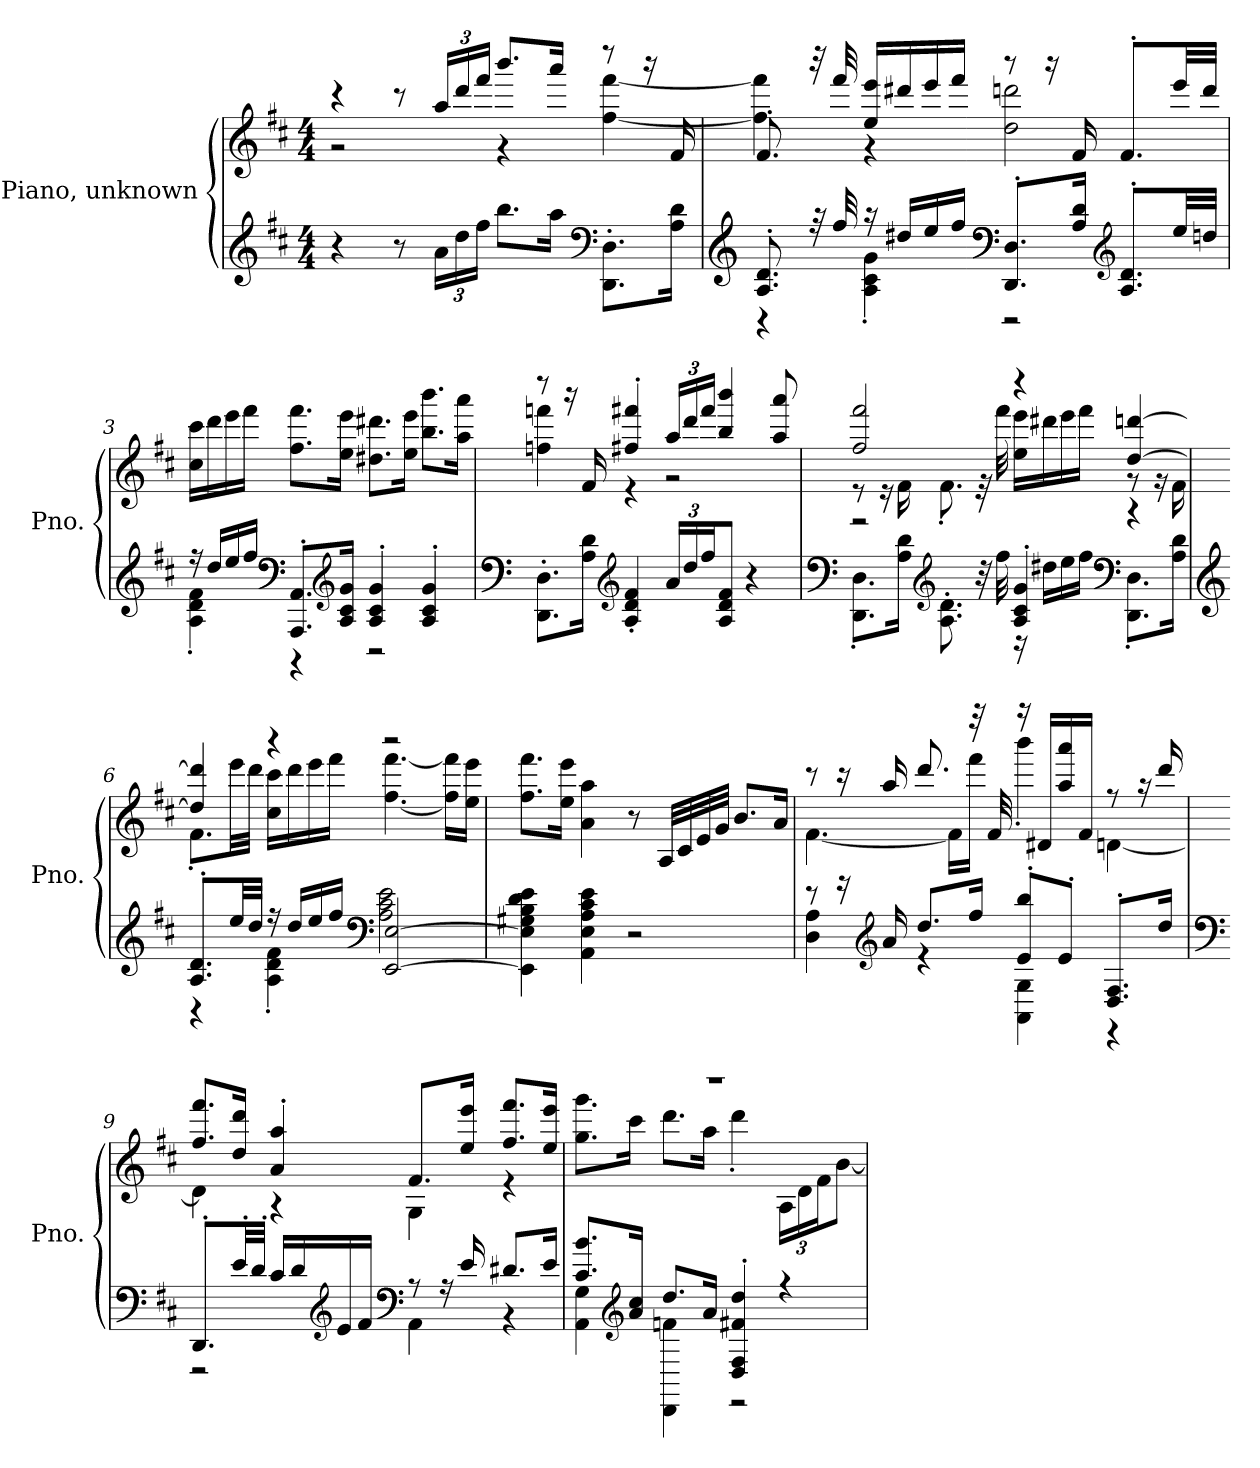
**kern	**kern
*part1	*part1
*staff2	*staff1
*I"Piano, unknown	*
*I'Pno.	*
*clefG2	*clefG2
*k[f#c#]	*k[f#c#]
*M4/4	*M4/4
*MM120	*MM120
=1	=1
*	*^
4r	4r	2r
8r	8r	.
*Xbrackettup	*Xbrackettup	*
24a\LL	24aa/LL	.
24dd\	24ddd/	.
24ff#\JJ	24fff#/JJ	.
8.bb\L	8.bbb/L	4r
16aa\Jk	16aaa/Jk	.
*clefF4	*	*
8.DD\' 8.D\'L	8r	[4ff#\ [4fff#\
.	16r	.
16A\ 16d\Jk	16f#/	.
=2	=2	=2
*clefG2	*	*
*^	*	*
8.A/' 8.d/'	4r	8.f#'/	4ff#\] 4fff#\]
32r	.	32r	.
32ff#/	.	32fff#/	.
16r	4A\' 4c#\' 4g\'	16ee/ 16eee/LL	4r
16dd#X/LL	.	16ddd#X/	.
16ee/	.	16eee/	.
16ff#/JJ	.	16fff#/JJ	.
*clefF4	*	*	*
8.DD/' 8.D/'L	2r	8r	2dd\ 2dddn\
.	.	16r	.
16A/ 16d/Jk	.	16f#/	.
*clefG2	*	*	*
8.A/' 8.d/'L	.	8.f#'/L	.
32ee/LL	.	32eee/LL	.
32ddn/JJJ	.	32ddd/JJJ	.
*	*	*v	*v
!!LO:LB:g=z
=3	=3	=3
16r	4A\' 4d\' 4f#\'	16cc#\ 16ccc#\LL
16dd/LL	.	16ddd\
16ee/	.	16eee\
16ff#/JJ	.	16fff#\JJ
*clefF4	*	*
8.AAA/' 8.AA/'L	4r	8.ff#\ 8.fff#\L
*clefG2	*	*
16A/ 16c#/ 16g/Jk	.	16ee\ 16eee\Jk
4A/' 4c#/' 4g/'	2r	8.dd#X\ 8.ddd#X\L
.	.	16ee\ 16eee\Jk
4A/' 4c#/' 4g/'	.	8.bb\ 8.bbb\L
.	.	16aa\ 16aaa\Jk
*v	*v	*
=4	=4
*clefF4	*
*	*^
8.DD\' 8.D\'L	8r	4ffn\ 4fffn\
.	16r	.
16A\ 16d\Jk	16f#/	.
*clefG2	*	*
4A/' 4d/' 4f#/'	4ff#X/' 4fff#X/'	4r
24a/LL	24aa/LL	2r
24dd/	24ddd/	.
24ff#/J	24fff#/JJ	.
8A/ 8d/ 8f#/J	4bb/ 4bbb/	.
4r	.	.
.	8aa/ 8aaa/	.
!!LO:LB:g=z	!!
=5	=5	=5
*clefF4	*	*
*^	*	*
2r	8.DD\' 8.D\'L	2ff#/ 2fff#/	8r
.	.	.	16r
.	16A\ 16d\Jk	.	16f#\
*clefG2	*	*	*
.	8.A\' 8.d\'	.	8.f#'\
.	32r	.	32r
.	32ff#\	.	32fff#\
4A/' 4c#/' 4g/'	16r	4r	16ee\ 16eee\LL
.	16dd#X\LL	.	16ddd#X\
.	16ee\	.	16eee\
.	16ff#\JJ	.	16fff#\JJ
*clefF4	*	*	*
4r	8.DD\' 8.D\'L	[4dd/ [4dddn/	8r
.	.	.	16r
.	16A\ 16d\Jk	.	16f#\
=6	=6	=6	=6
*clefG2	*	*	*
8.A/' 8.d/'L	4r	4dd/] 4ddd/]	8.f#'\L
32ee/LL	.	.	32eee\LL
32dd/JJJ	.	.	32ddd\JJJ
16r	4A\' 4d\' 4f#\'	4r	16cc#\ 16ccc#\LL
16dd/LL	.	.	16ddd\
16ee/	.	.	16eee\
16ff#/JJ	.	.	16fff#\JJ
*clefF4	*	*	*
[2EE/ [2E/	2A\ 2c#\ 2e\	2r	[4.ff#\ [4.fff#\
.	.	.	16ff#\] 16fff#\]LL
.	.	.	16ee\ 16eee\JJ
*v	*v	*	*
*	*v	*v
!!LO:LB:g=z
=7	=7
4EE\] 4E\] 4G#X\ 4B\ 4d\ 4e\	8.ff#\ 8.fff#\L
.	16ee\ 16eee\Jk
4AA\ 4E\ 4A\ 4c#\ 4e\	4a\ 4aa\
2r	8r
.	32A/LLL
.	32c#/
.	32e/
.	32g/JJJ
.	8.b/L
.	16a/Jk
=8	=8
*^	*^
8r	4D\ 4A\	8r	[4.f#\
16r	.	16r	.
*clefG2	*	*	*
16a/	.	16aa/	.
8.dd/L	4r	8.ddd/	.
.	.	.	16f#\LL]
16ff#/Jk	.	32r	16fff#\JJ
.	.	32f#/	.
8e/' 8bb/'L	4AA\ 4G\	16r	4bbb'\
.	.	16d#X/LL	.
8e'/J	.	16aa/ 16aaa/	.
.	.	16f#/JJ	.
8.D/' 8.F#/'L	4r	8r	[4dn\
.	.	16r	.
16dd/Jk	.	16ddd/	.
!!LO:LB:g=z	!!
=9	=9	=9	=9
*clefF4	*	*	*
8.DD'/L	2r	8.ff#/ 8.fff#/L	4d\]
32e'/LL	.	16dd/ 16ddd/Jk	.
32d'/JJJ	.	.	.
16c#/LL	.	4a/' 4aa/'	4r
16d/	.	.	.
*clefG2	*	*	*
16e/	.	.	.
16f#/JJ	.	.	.
*clefF4	*	*	*
8r	4AA\	8.f#/L	4G\
16r	.	.	.
16e/	.	16ee/ 16eee/Jk	.
8.d#X/L	4r	8.ff#/ 8.fff#/L	4r
16e/Jk	.	16ee/ 16eee/Jk	.
=10	=10	=10	=10
8.c#/ 8.b/L	4AA\ 4G\	1r	8.gg\ 8.ggg\L
*clefG2	*	*	*
16a/ 16cc#/Jk	.	.	16ccc#\Jk
8.dd/L	4DD\ 4fn\	.	8.ddd\L
16a/Jk	.	.	16aa\Jk
4D/' 4F#/' 4f#X/' 4dd/'	2r	.	4ddd'\
4r	.	.	24A\LL
.	.	.	24d\
.	.	.	24f#\J
.	.	.	[8b\J
*v	*v	*	*
*	*v	*v
=	=
*-	*-
